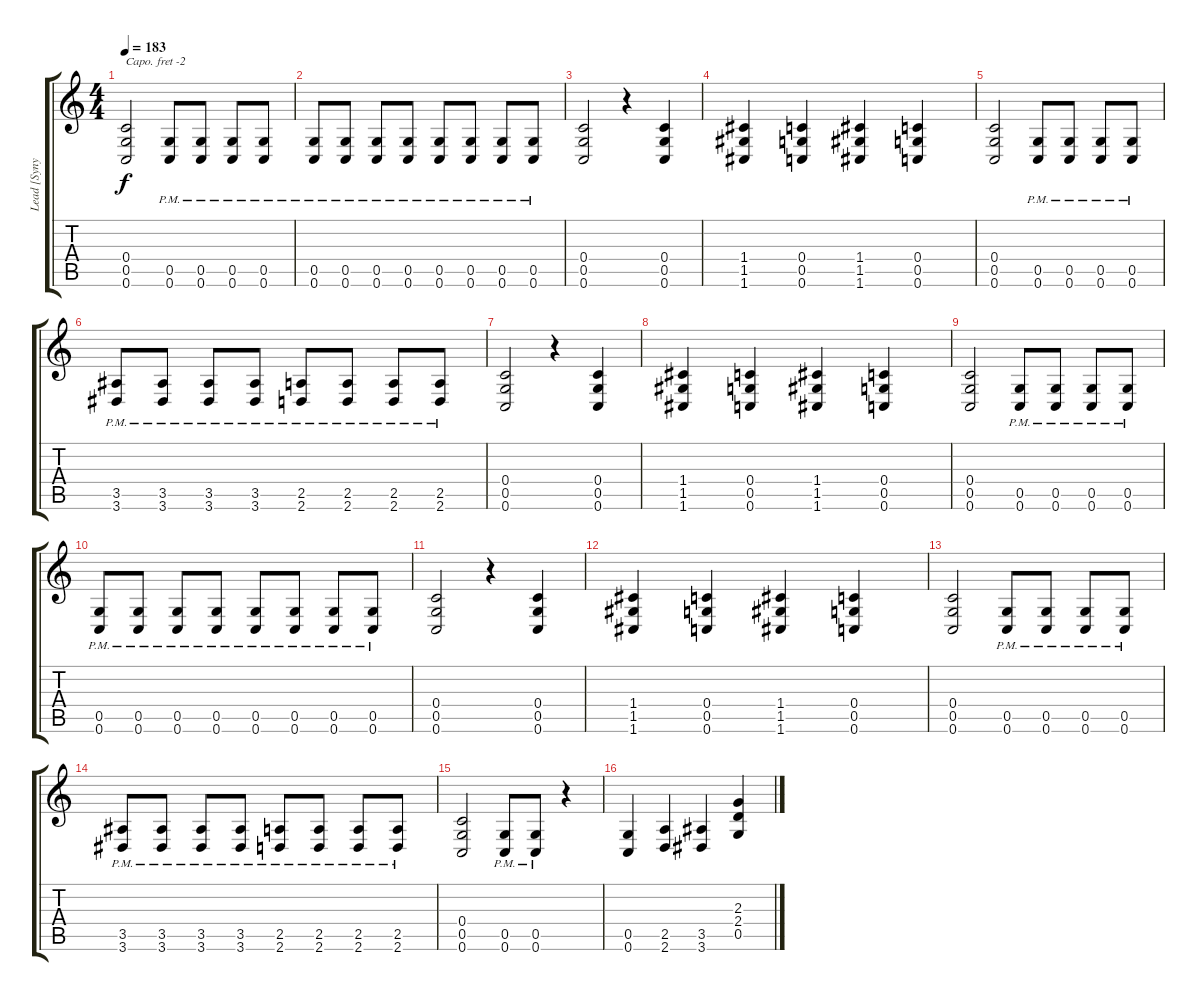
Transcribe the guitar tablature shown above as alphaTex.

\track ("Lead [Synyster Gates]" "Lead [Syny") {instrument distortionguitar}
\staff {score tabs}
\capo -2
\tuning (E4 B3 G3 D3 A2 D2) {hide}
\ts (4 4)
\tempo 183
\clef g2
\ks c
(0.4 0.5 0.6).2{dy f} (0.5{pm} 0.6).8 (0.5{pm} 0.6).8 (0.5{pm} 0.6).8 (0.5{pm} 0.6).8 |
(0.5{pm} 0.6).8 (0.5{pm} 0.6).8 (0.5{pm} 0.6).8 (0.5{pm} 0.6).8 (0.5{pm} 0.6).8 (0.5{pm} 0.6).8 (0.5{pm} 0.6).8 (0.5{pm} 0.6).8 |
(0.4 0.5 0.6).2 r.4 (0.4 0.5 0.6).4 |
(1.4 1.5 1.6).4 (0.4 0.5 0.6).4 (1.4 1.5 1.6).4 (0.4 0.5 0.6).4 |
(0.4 0.5 0.6).2 (0.5{pm} 0.6).8 (0.5{pm} 0.6).8 (0.5{pm} 0.6).8 (0.5{pm} 0.6).8 |
(3.5{pm} 3.6).8 (3.5{pm} 3.6).8 (3.5{pm} 3.6).8 (3.5{pm} 3.6).8 (2.5{pm} 2.6).8 (2.5{pm} 2.6).8 (2.5{pm} 2.6).8 (2.5{pm} 2.6).8 |
(0.4 0.5 0.6).2 r.4 (0.4 0.5 0.6).4 |
(1.4 1.5 1.6).4 (0.4 0.5 0.6).4 (1.4 1.5 1.6).4 (0.4 0.5 0.6).4 |
(0.4 0.5 0.6).2 (0.5{pm} 0.6).8 (0.5{pm} 0.6).8 (0.5{pm} 0.6).8 (0.5{pm} 0.6).8 |
(0.5{pm} 0.6).8 (0.5{pm} 0.6).8 (0.5{pm} 0.6).8 (0.5{pm} 0.6).8 (0.5{pm} 0.6).8 (0.5{pm} 0.6).8 (0.5{pm} 0.6).8 (0.5{pm} 0.6).8 |
(0.4 0.5 0.6).2 r.4 (0.4 0.5 0.6).4 |
(1.4 1.5 1.6).4 (0.4 0.5 0.6).4 (1.4 1.5 1.6).4 (0.4 0.5 0.6).4 |
(0.4 0.5 0.6).2 (0.5{pm} 0.6).8 (0.5{pm} 0.6).8 (0.5{pm} 0.6).8 (0.5{pm} 0.6).8 |
(3.5{pm} 3.6).8 (3.5{pm} 3.6).8 (3.5{pm} 3.6).8 (3.5{pm} 3.6).8 (2.5{pm} 2.6).8 (2.5{pm} 2.6).8 (2.5{pm} 2.6).8 (2.5{pm} 2.6).8 |
(0.4 0.5 0.6).2 (0.5 0.6{pm}).8 (0.5 0.6{pm}).8 r.4 |
(0.5 0.6).4 (2.5 2.6).4 (3.5 3.6).4 (2.3 2.4 0.5).4
